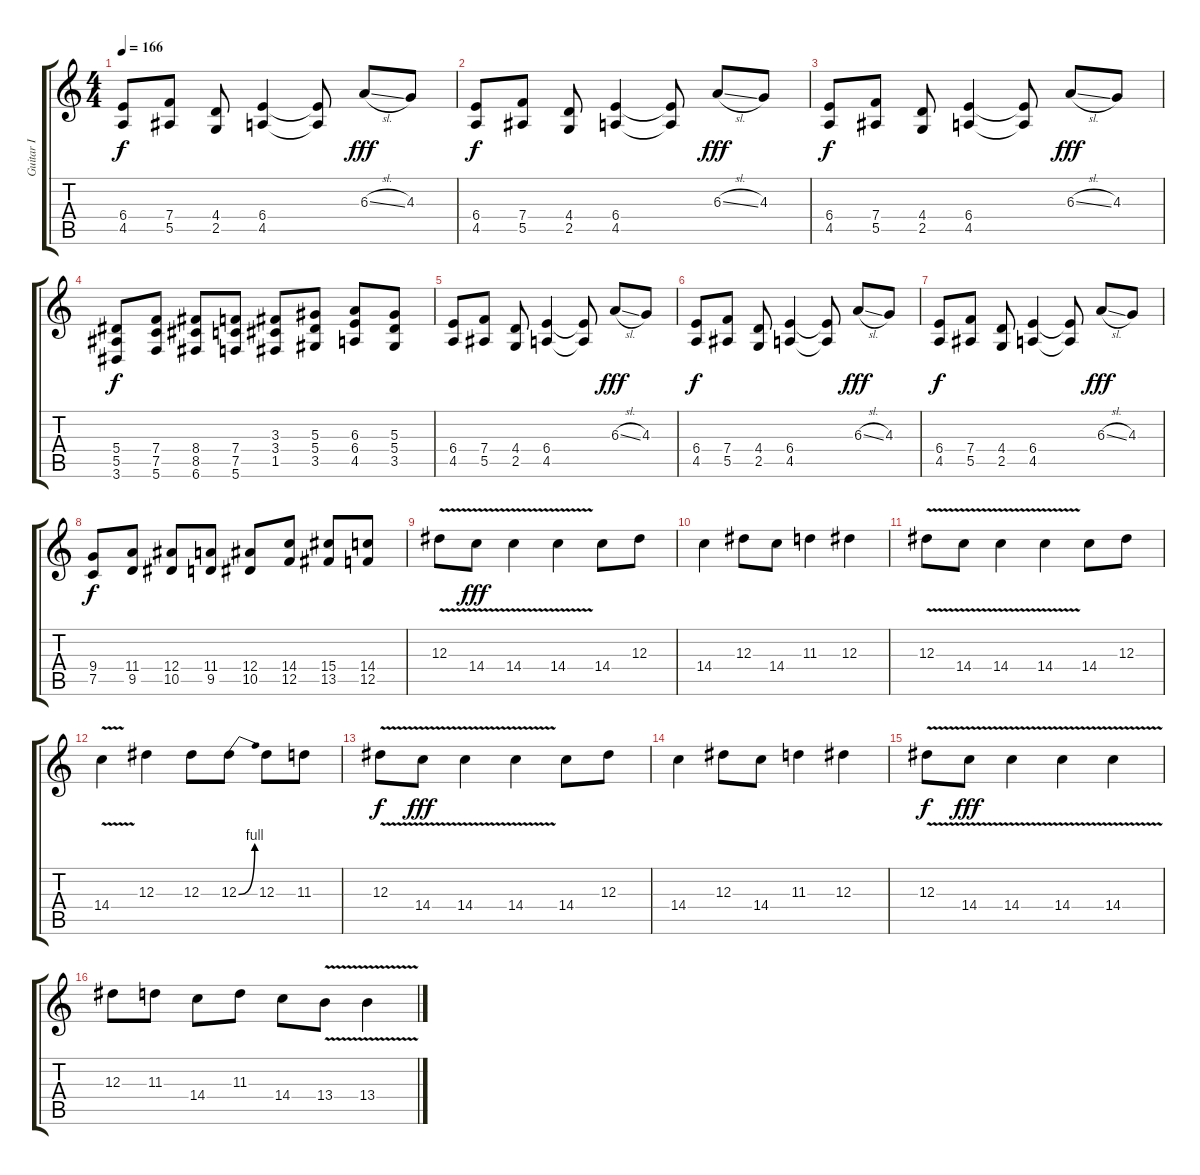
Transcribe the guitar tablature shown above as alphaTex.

\track ("Guitar I" "Guitar I") {instrument distortionguitar}
\staff {score tabs}
\tuning (C4 G3 Eb3 Bb2 F2 C2) {hide}
\ts (4 4)
\tempo 166
\clef g2
\ks c
(6.4 4.5).8{dy f} (7.4 5.5).8 (4.4 2.5).8 (6.4 4.5).4 (6.4{t} 4.5{t}).8 6.3{sl}.8{dy fff} 4.3.8 |
(6.4 4.5).8{dy f} (7.4 5.5).8 (4.4 2.5).8 (6.4 4.5).4 (6.4{t} 4.5{t}).8 6.3{sl}.8{dy fff} 4.3.8 |
(6.4 4.5).8{dy f} (7.4 5.5).8 (4.4 2.5).8 (6.4 4.5).4 (6.4{t} 4.5{t}).8 6.3{sl}.8{dy fff} 4.3.8 |
(5.4 5.5 3.6).8{dy f} (7.4 7.5 5.6).8 (8.4 8.5 6.6).8 (7.4 7.5 5.6).8 (3.3 3.4 1.5).8 (5.3 5.4 3.5).8 (6.3 6.4 4.5).8 (5.3 5.4 3.5).8 |
(6.4 4.5).8 (7.4 5.5).8 (4.4 2.5).8 (6.4 4.5).4 (6.4{t} 4.5{t}).8 6.3{sl}.8{dy fff} 4.3.8 |
(6.4 4.5).8{dy f} (7.4 5.5).8 (4.4 2.5).8 (6.4 4.5).4 (6.4{t} 4.5{t}).8 6.3{sl}.8{dy fff} 4.3.8 |
(6.4 4.5).8{dy f} (7.4 5.5).8 (4.4 2.5).8 (6.4 4.5).4 (6.4{t} 4.5{t}).8 6.3{sl}.8{dy fff} 4.3.8 |
(9.4 7.5).8{dy f} (11.4 9.5).8 (12.4 10.5).8 (11.4 9.5).8 (12.4 10.5).8 (14.4 12.5).8 (15.4 13.5).8 (14.4 12.5).8 |
12.3{v}.8 14.4{v}.8{dy fff} 14.4{v}.4 14.4{v}.4 14.4.8 12.3.8 |
14.4.4 12.3.8 14.4.8 11.3.4 12.3.4 |
12.3{v}.8 14.4{v}.8 14.4{v}.4 14.4{v}.4 14.4.8 12.3.8 |
14.4{v}.4 12.3.4 12.3.8 12.3{be (bend 0 0 60 4)}.8 12.3.8 11.3.8 |
12.3{v}.8{dy f} 14.4{v}.8{dy fff} 14.4{v}.4 14.4{v}.4 14.4.8 12.3.8 |
14.4.4 12.3.8 14.4.8 11.3.4 12.3.4 |
12.3{v}.8{dy f} 14.4{v}.8{dy fff} 14.4{v}.4 14.4{v}.4 14.4{v}.4 |
12.3.8 11.3.8 14.4.8 11.3.8 14.4.8 13.4{v}.8 13.4{v}.4
